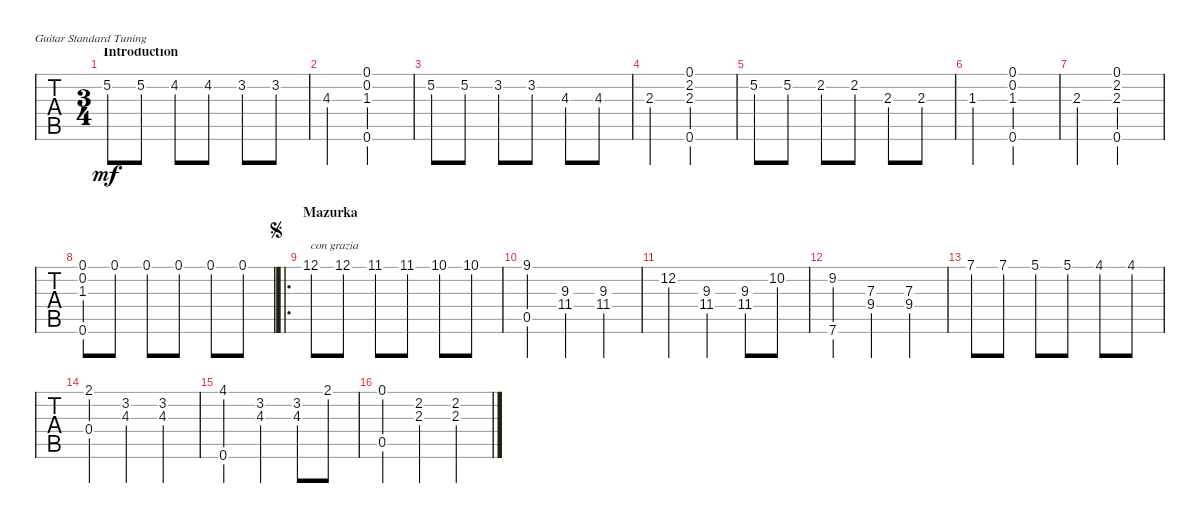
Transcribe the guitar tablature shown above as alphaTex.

\defaultSystemsLayout 4
\bracketExtendMode groupsimilarinstruments
\singleTrackTrackNamePolicy hidden
\multiTrackTrackNamePolicy hidden
\firstSystemTrackNameOrientation horizontal
\otherSystemsTrackNameOrientation horizontal
\track ("Nylon Guitar" "N-Gt") {instrument acousticguitarnylon}
\staff {tabs}
\tuning (E4 B3 G3 D3 A2 E2)
\ts (3 4)
\section ("" "Introduction")
\tempo (120 hide)
\clef g2
\scale
1.20807
\ks a
5.2.8{dy mf instrument acousticguitarnylon} 5.2.8 4.2.8 4.2.8 3.2.8 3.2.8 |
\scale
0.930643 4.3.4 (0.1 0.2 1.3 0.6).2 |
\scale
0.930643 5.2.8 5.2.8 3.2.8 3.2.8 4.3.8 4.3.8 |
\scale
0.930643 2.3.4 (0.1 2.2 2.3 0.6).2 |
\scale
1.13241 5.2.8 5.2.8 2.2.8 2.2.8 2.3.8 2.3.8 |
\scale
0.955864 1.3.4 (0.1 0.2 1.3 0.6).2 |
\scale
0.955864 2.3.4 (0.1 2.2 2.3 0.6).2 |
\scale
0.955864 (0.1 0.2 1.3 0.6).8 0.1.8 0.1.8 0.1.8 0.1.8 0.1.8 |
\ro
\section ("" "Mazurka")
\jump segno
12.1.8{txt "con grazia"} 12.1.8 11.1.8 11.1.8 10.1.8 10.1.8 |
(9.1 0.5).4 (9.3 11.4).4 (9.3 11.4).4 |
12.2.4 (9.3 11.4).4 (11.4 9.3).8 10.2.8 |
(7.6 9.2).4 (7.3 9.4).4 (7.3 9.4).4 |
7.1.8 7.1.8 5.1.8 5.1.8 4.1.8 4.1.8 |
(2.1 0.4).4 (3.2 4.3).4 (3.2 4.3).4 |
(4.1 0.6).4 (3.2 4.3).4 (4.3 3.2).8 2.1.8 |
(0.1 0.5).4 (2.2 2.3).4 (2.2 2.3).4
